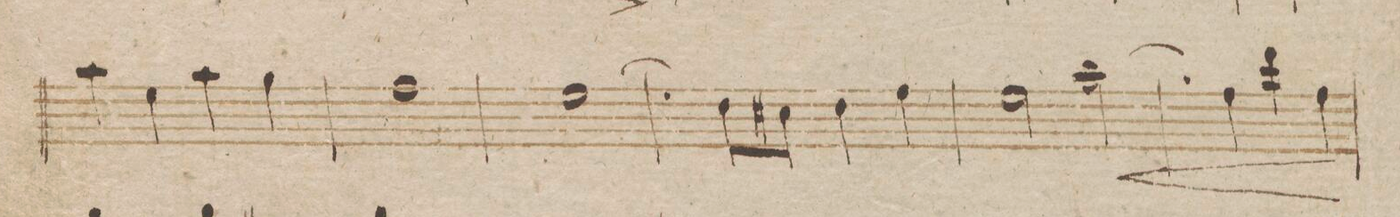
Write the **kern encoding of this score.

**kern	**dynam
*I"Violino 1mo	*
*clefG2	*
*k[b-]	*
*met(c|)	*
*M2/2	*
4aa\	.
4ee\	.
4aa\	.
4gg\	.
=40	=40
1ff	.
=41	=41
[1ee	.
=42	=42
4ee\]	.
8dd\L	.
8cc#X\J	.
4dd\	.
4ff\	.
=43	=43
2ee\	.
[2aa\	<
=44	=44
4aa\]	.
4ff\	.
4ddd\	.
4ff\	[
=45	=45
*-	*-
